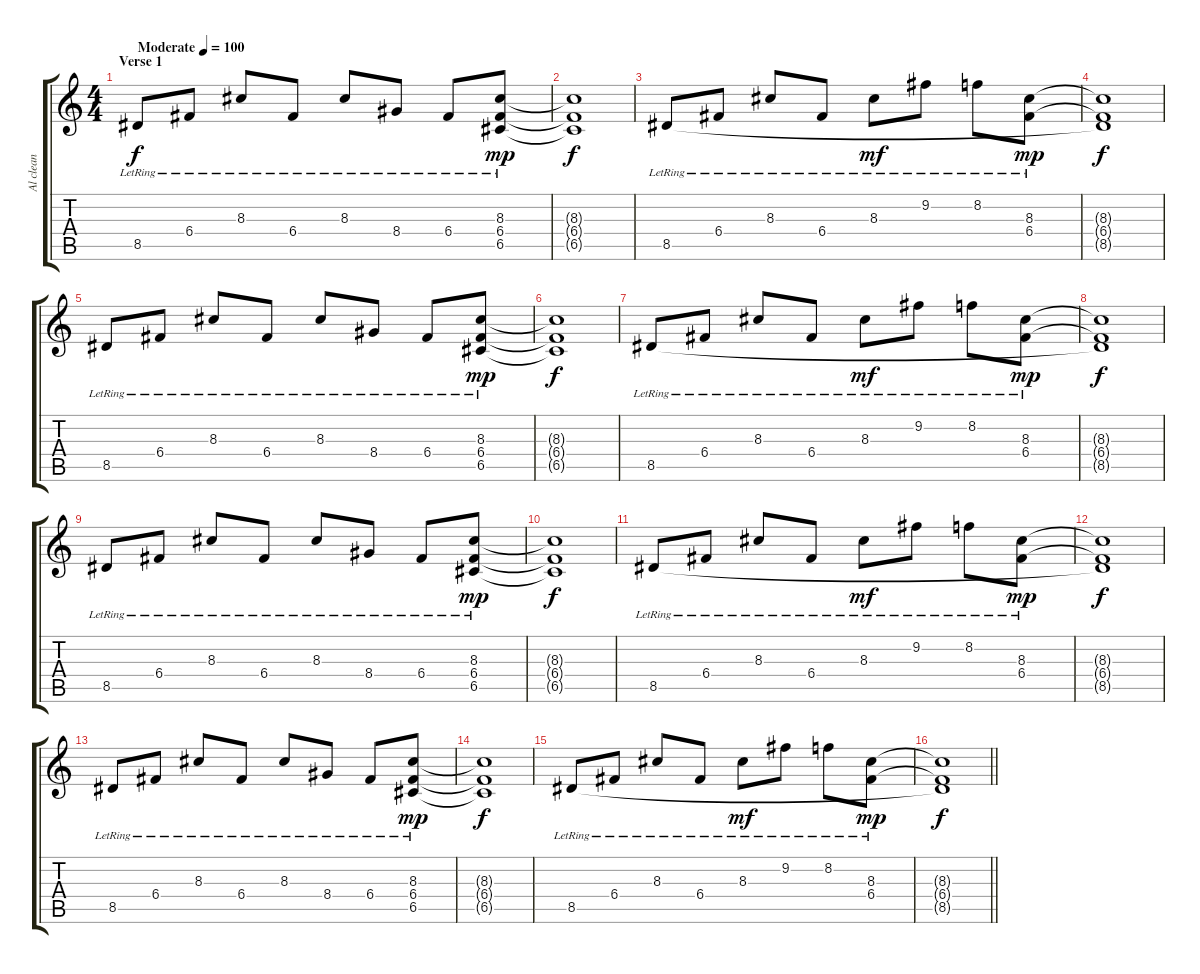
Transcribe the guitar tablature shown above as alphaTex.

\track ("Al clean" "Al clean") {instrument electricguitarjazz}
\staff {score tabs}
\tuning (D4 A3 F3 C3 G2 C2) {hide}
\ts (4 4)
\section ("" "Verse 1")
\tempo (100 "Moderate")
\clef g2
\ks c
8.5{lr}.8{dy f instrument electricguitarjazz} 6.4{lr}.8 8.3{lr}.8 6.4{lr}.8 8.3{lr}.8 8.4{lr}.8 6.4{lr}.8 (8.3{lr} 6.4 6.5{lr}).8{dy mp} |
(8.3{t} 6.4{t} 6.5{t}).1{dy f} |
8.5{lr}.8 6.4{lr}.8 8.3{lr}.8 6.4{lr}.8 8.3{lr}.8{dy mf} 9.2{lr}.8 8.2{lr}.8 (8.3{lr} 6.4).8{dy mp} |
(8.3{t} 6.4{t} 8.5{t}).1{dy f} |
8.5{lr}.8 6.4{lr}.8 8.3{lr}.8 6.4{lr}.8 8.3{lr}.8 8.4{lr}.8 6.4{lr}.8 (8.3{lr} 6.4 6.5{lr}).8{dy mp} |
(8.3{t} 6.4{t} 6.5{t}).1{dy f} |
8.5{lr}.8 6.4{lr}.8 8.3{lr}.8 6.4{lr}.8 8.3{lr}.8{dy mf} 9.2{lr}.8 8.2{lr}.8 (8.3{lr} 6.4).8{dy mp} |
(8.3{t} 6.4{t} 8.5{t}).1{dy f} |
8.5{lr}.8 6.4{lr}.8 8.3{lr}.8 6.4{lr}.8 8.3{lr}.8 8.4{lr}.8 6.4{lr}.8 (8.3{lr} 6.4 6.5{lr}).8{dy mp} |
(8.3{t} 6.4{t} 6.5{t}).1{dy f} |
8.5{lr}.8 6.4{lr}.8 8.3{lr}.8 6.4{lr}.8 8.3{lr}.8{dy mf} 9.2{lr}.8 8.2{lr}.8 (8.3{lr} 6.4).8{dy mp} |
(8.3{t} 6.4{t} 8.5{t}).1{dy f} |
8.5{lr}.8 6.4{lr}.8 8.3{lr}.8 6.4{lr}.8 8.3{lr}.8 8.4{lr}.8 6.4{lr}.8 (8.3{lr} 6.4 6.5{lr}).8{dy mp} |
(8.3{t} 6.4{t} 6.5{t}).1{dy f} |
8.5{lr}.8 6.4{lr}.8 8.3{lr}.8 6.4{lr}.8 8.3{lr}.8{dy mf} 9.2{lr}.8 8.2{lr}.8 (8.3{lr} 6.4).8{dy mp} |
\barLineRight lightlight
(8.3{t} 6.4{t} 8.5{t}).1{dy f}
